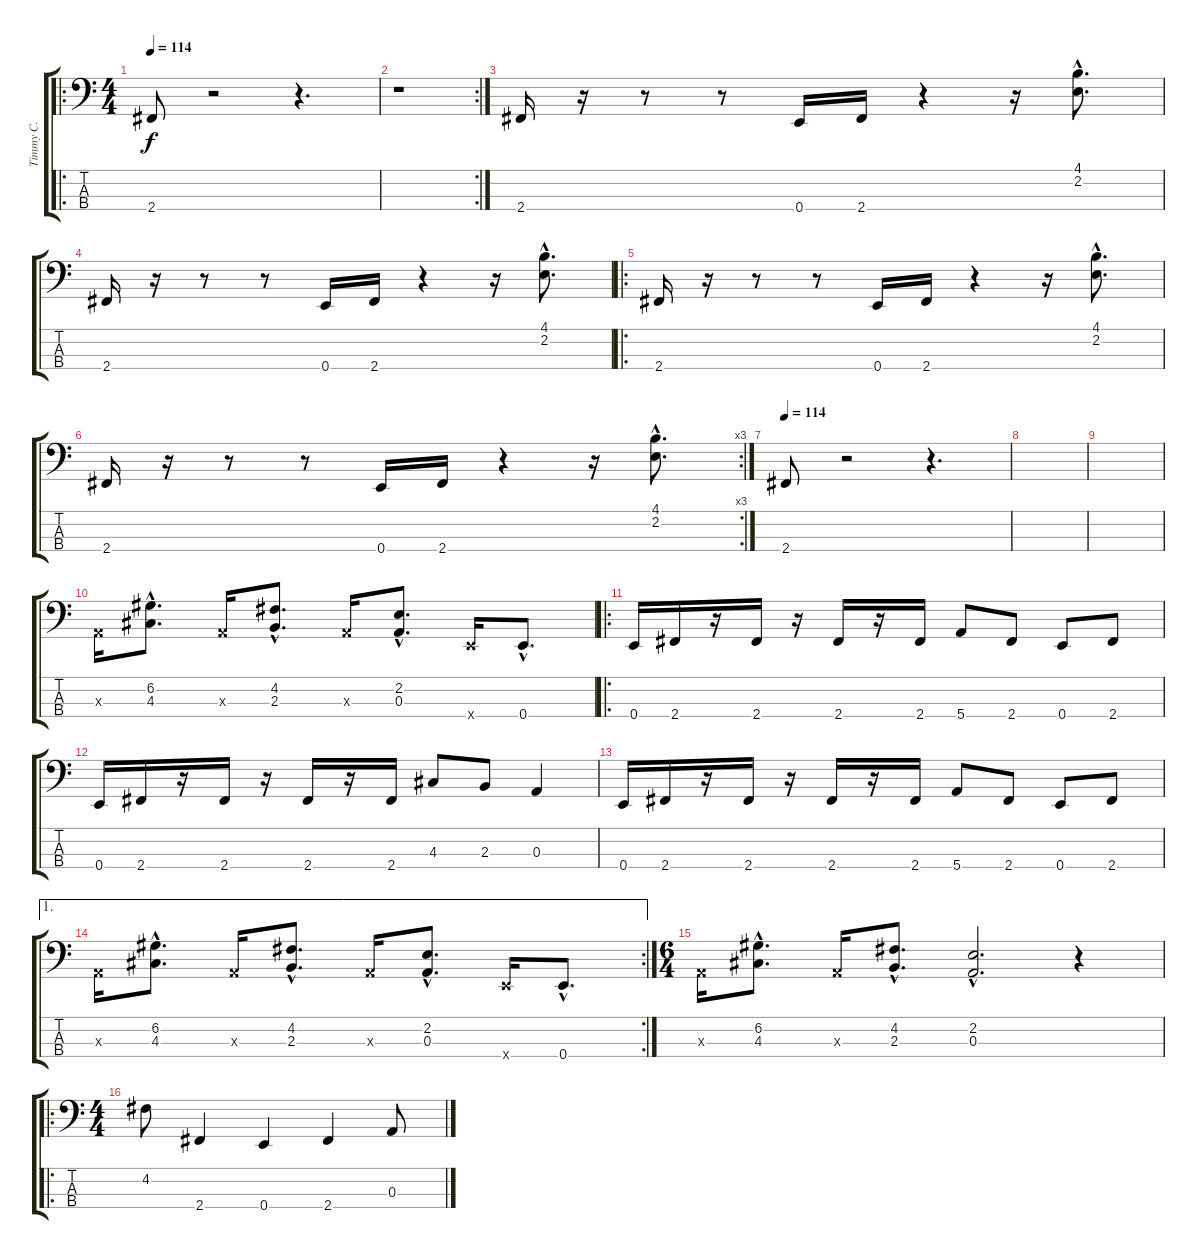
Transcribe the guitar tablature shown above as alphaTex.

\track ("Timmy C." "Timmy C.") {instrument slapbass1}
\staff {score tabs}
\tuning (G2 D2 A1 E1) {hide}
\ro
\ts (4 4)
\tempo 114
\tempo 80
\tempo 114
\clef f4
\ks c
2.4.8{dy f instrument slapbass1} r.2 r.4{d} |
\rc 2
r.1 |
2.4.16 r.16 r.8 r.8 0.4.16 2.4.16 r.4 r.16 (4.1{hac} 2.2{hac}).8{d} |
2.4.16 r.16 r.8 r.8 0.4.16 2.4.16 r.4 r.16 (4.1{hac} 2.2{hac}).8{d} |
\ro
2.4.16 r.16 r.8 r.8 0.4.16 2.4.16 r.4 r.16 (4.1{hac} 2.2{hac}).8{d} |
\rc 3
2.4.16 r.16 r.8 r.8 0.4.16 2.4.16 r.4 r.16 (4.1{hac} 2.2{hac}).8{d} |
\tempo 114
2.4.8 r.2 r.4{d} |
|
|
0.3{x}.16 (6.2{hac} 4.3{hac}).8{d} 0.3{x}.16 (4.2{hac} 2.3{hac}).8{d} 0.3{x}.16 (2.2{hac} 0.3{hac}).8{d} 0.4{x}.16 0.4{hac}.8{d} |
\ro
0.4.16 2.4.16 r.16 2.4.16 r.16 2.4.16 r.16 2.4.16 5.4.8 2.4.8 0.4.8 2.4.8 |
0.4.16 2.4.16 r.16 2.4.16 r.16 2.4.16 r.16 2.4.16 4.3.8 2.3.8 0.3.4 |
0.4.16 2.4.16 r.16 2.4.16 r.16 2.4.16 r.16 2.4.16 5.4.8 2.4.8 0.4.8 2.4.8 |
\ae 1
\rc 2
0.3{x}.16 (6.2{hac} 4.3{hac}).8{d} 0.3{x}.16 (4.2{hac} 2.3{hac}).8{d} 0.3{x}.16 (2.2{hac} 0.3{hac}).8{d} 0.4{x}.16 0.4{hac}.8{d} |
\ts (6 4)
0.3{x}.16 (6.2{hac} 4.3{hac}).8{d} 0.3{x}.16 (4.2{hac} 2.3{hac}).8{d} (2.2{hac} 0.3{hac}).2{d} r.4 |
\ro
\ts (4 4)
4.2.8 2.4.4 0.4.4 2.4.4 0.3.8
